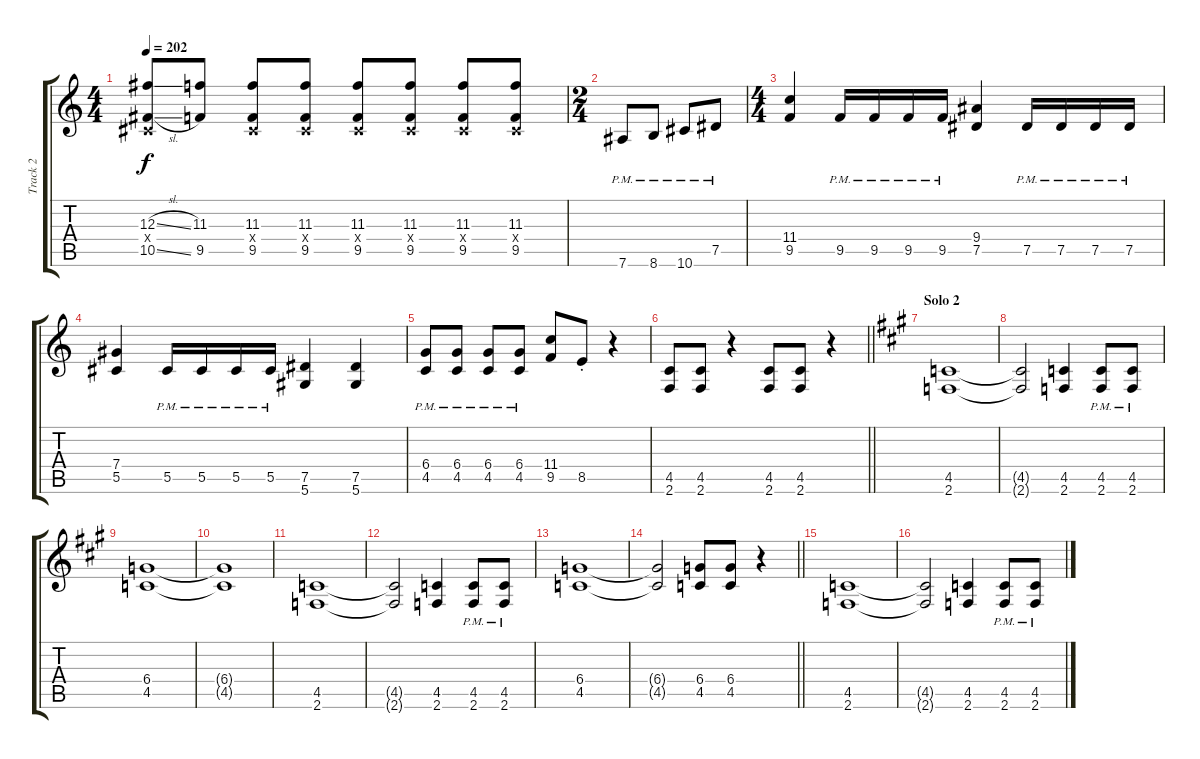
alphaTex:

\track ("Track 2" "Track 2") {instrument distortionguitar}
\staff {score tabs}
\tuning (Eb4 Bb3 Gb3 Db3 Ab2 Eb2) {hide}
\ts (4 4)
\tempo 202
\clef g2
\ks c
(12.3{sl} 0.4{x} 10.5{sl}).8{dy f} (11.3 9.5).8 (11.3 0.4{x} 9.5).8 (11.3 0.4{x} 9.5).8 (11.3 0.4{x} 9.5).8 (11.3 0.4{x} 9.5).8 (11.3 0.4{x} 9.5).8 (11.3 0.4{x} 9.5).8 |
\ts (2 4)
7.6{pm}.8 8.6{pm}.8 10.6{pm}.8 7.5{pm}.8 |
\ts (4 4)
(11.4 9.5).4 9.5{pm}.16 9.5{pm}.16 9.5{pm}.16 9.5{pm}.16 (9.4 7.5).4 7.5{pm}.16 7.5{pm}.16 7.5{pm}.16 7.5{pm}.16 |
(7.4 5.5).4 5.5{pm}.16 5.5{pm}.16 5.5{pm}.16 5.5{pm}.16 (7.5 5.6).4 (7.5 5.6).4 |
(6.4{pm} 4.5{pm}).8 (6.4{pm} 4.5{pm}).8 (6.4{pm} 4.5{pm}).8 (6.4{pm} 4.5{pm}).8 (11.4 9.5).8 8.5{st}.8 r.4 |
\barLineRight lightlight
(4.5 2.6).8 (4.5 2.6).8 r.4 (4.5 2.6).8 (4.5 2.6).8 r.4 |
\section ("" "Solo 2")
\ks a
(4.5 2.6).1 |
(4.5{t} 2.6{t}).2 (4.5 2.6).4 (4.5{pm} 2.6{pm}).8 (4.5{pm} 2.6{pm}).8 |
(6.4 4.5).1 |
(6.4{t} 4.5{t}).1 |
(4.5 2.6).1 |
(4.5{t} 2.6{t}).2 (4.5 2.6).4 (4.5{pm} 2.6{pm}).8 (4.5{pm} 2.6{pm}).8 |
(6.4 4.5).1 |
\barLineRight lightlight
(6.4{t} 4.5{t}).2 (6.4 4.5).8 (6.4 4.5).8 r.4 |
(4.5 2.6).1 |
(4.5{t} 2.6{t}).2 (4.5 2.6).4 (4.5{pm} 2.6{pm}).8 (4.5{pm} 2.6{pm}).8
